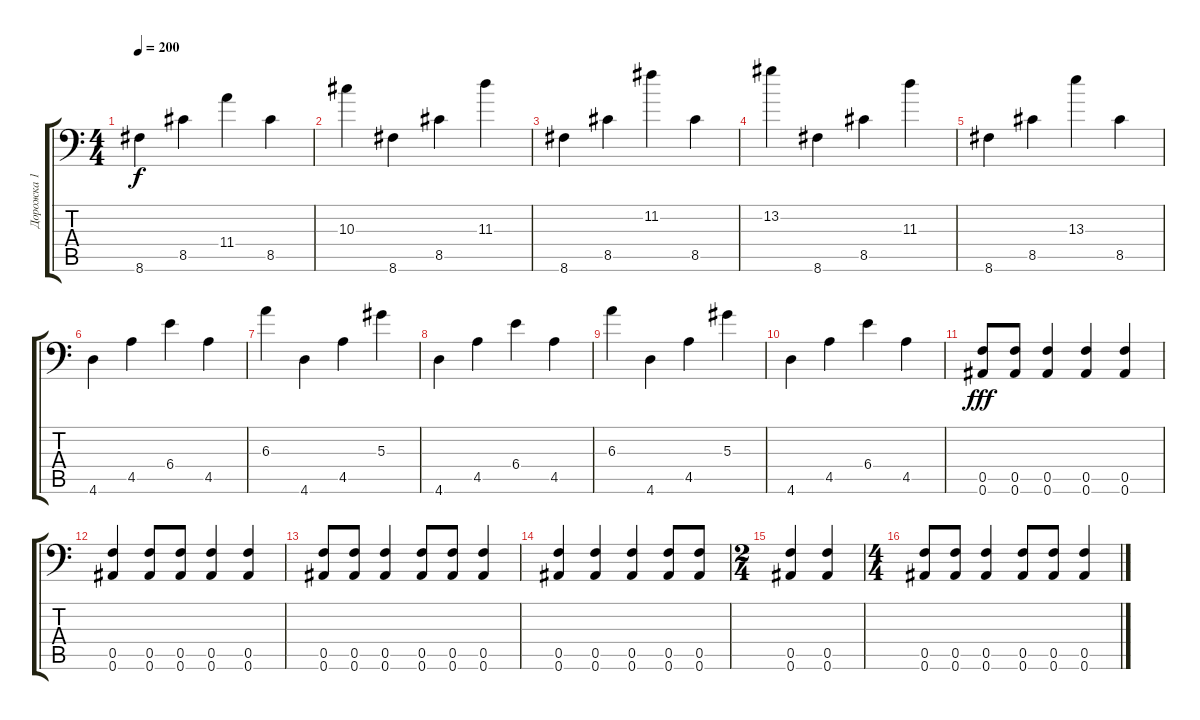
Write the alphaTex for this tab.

\track ("Дорожка 1" "Дорожка 1") {instrument distortionguitar}
\staff {score tabs}
\tuning (C4 G3 Eb3 Bb2 F2 Bb1) {hide}
\ts (4 4)
\tempo 200
\clef f4
\ks c
8.6.4{dy f} 8.5.4 11.4.4 8.5.4 |
10.3.4 8.6.4 8.5.4 11.3.4 |
8.6.4 8.5.4 11.2.4 8.5.4 |
13.2.4 8.6.4 8.5.4 11.3.4 |
8.6.4 8.5.4 13.3.4 8.5.4 |
4.6.4 4.5.4 6.4.4 4.5.4 |
6.3.4 4.6.4 4.5.4 5.3.4 |
4.6.4 4.5.4 6.4.4 4.5.4 |
6.3.4 4.6.4 4.5.4 5.3.4 |
4.6.4 4.5.4 6.4.4 4.5.4 |
(0.5 0.6).8{dy fff} (0.5 0.6).8 (0.5 0.6).4 (0.5 0.6).4 (0.5 0.6).4 |
(0.5 0.6).4 (0.5 0.6).8 (0.5 0.6).8 (0.5 0.6).4 (0.5 0.6).4 |
(0.5 0.6).8 (0.5 0.6).8 (0.5 0.6).4 (0.5 0.6).8 (0.5 0.6).8 (0.5 0.6).4 |
(0.5 0.6).4 (0.5 0.6).4 (0.5 0.6).4 (0.5 0.6).8 (0.5 0.6).8 |
\ts (2 4)
(0.5 0.6).4 (0.5 0.6).4 |
\ts (4 4)
(0.5 0.6).8 (0.5 0.6).8 (0.5 0.6).4 (0.5 0.6).8 (0.5 0.6).8 (0.5 0.6).4
